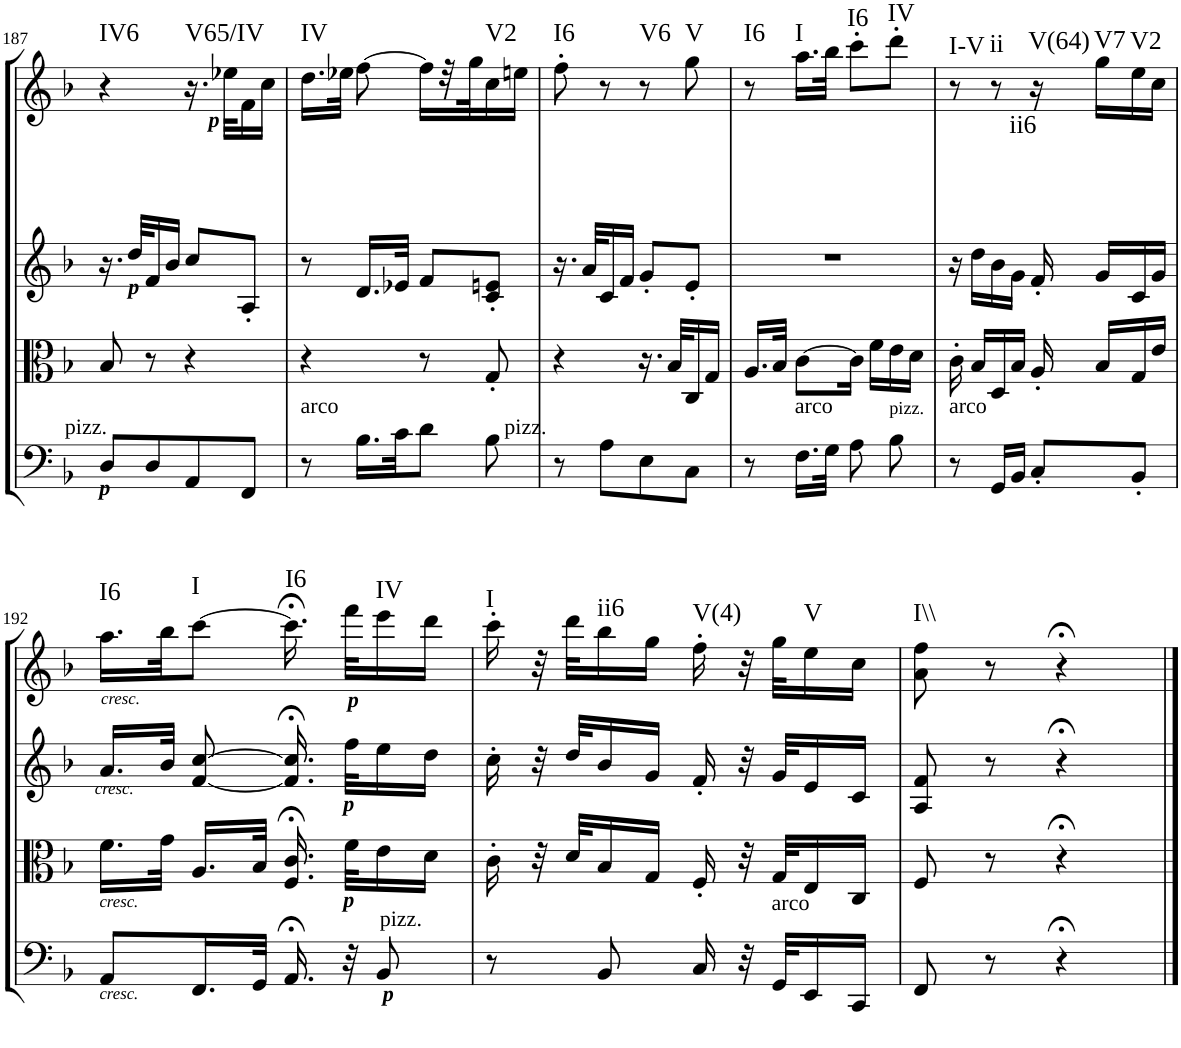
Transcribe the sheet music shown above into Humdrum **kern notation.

**kern	**kern	**kern	**harte	**kern	**harte
*part4	*part3	*part2	*part2	*part1	*part1
*staff4	*staff3	*staff2	*	*staff1	*
*I"Cello	*I"Viola	*I"2nd Violin	*	*I"1st Violin	*
*	*I'Vla	*I'Vln	*	*I'Vln	*
!!LO:PB:g=z
*clefF4	*clefC3	*clefG2	*	*clefG2	*
*k[b-]	*k[b-]	*k[b-]	*	*k[b-]	*
*F:	*F:	*F:	*	*F:	*
*M2/4	*M2/4	*M2/4	*	*M2/4	*
=187	=187	=187	=187	=187	=187
!LO:TX:a:t=pizz.	!	!	!	!	!
!LO:TX:a:Bi:t=p	!	!	!	!	!LO:H:kt=IV6
8D/L	8B-/	16.r	.	4r	N
!	!	!LO:TX:a:Bi:t=p	!	!	!
.	.	32dd/KLL	.	.	.
8D/	8r	16f/	.	.	.
.	.	16b-/JJ	.	.	.
!	!	!	!	!	!LO:H:kt=V65/IV
8AA/	4r	8cc/L	.	16.r	N
!	!	!	!	!LO:TX:b:Bi:t=p	!
.	.	.	.	32ee-X\KLL	.
8FF/J	.	8A'/J	.	16f\	.
.	.	.	.	16cc\JJ	.
=188	=188	=188	=188	=188	=188
!LO:TX:a:t=arco	!	!	!	!	!LO:H:kt=IV
8r	4r	8r	.	16.dd\LL	N
.	.	.	.	32ee-X\JJk	.
16.B-\LL	.	16.d/LL	.	[8ff\	.
32c\JK	.	32e-X/JJk	.	.	.
8d\J	8r	8f/L	.	16ff\LL]	.
.	.	.	.	32r	.
.	.	.	.	32gg\J	.
!LO:TX:a:t=pizz.	!	!	!	!	!LO:H:kt=V2
8B-\	8G'/	8c/' 8en/'J	.	16cc\	N
.	.	.	.	16een\JJ	.
=189	=189	=189	=189	=189	=189
!	!	!	!	!	!LO:H:kt=I6
8r	4r	16.r	.	8ff'\	N
.	.	32a/KLL	.	.	.
8A\L	.	16c/	.	8r	.
.	.	16f/JJ	.	.	.
!	!	!	!	!	!LO:H:kt=V6
8E\	16.r	8g'/L	.	8r	N
.	32B-/KLL	.	.	.	.
!	!	!	!	!	!LO:H:kt=V
8C\J	16C/	8e'/J	.	8gg\	N
.	16G/JJ	.	.	.	.
=190	=190	=190	=190	=190	=190
!	!	!	!	!	!LO:H:kt=I6
8r	16.A/LL	2r	.	8r	N
.	32B-/JJk	.	.	.	.
!LO:TX:a:t=arco	!	!	!	!	!LO:H:kt=I
16.F\LL	[8c\L	.	.	16.aa\LL	N
32G\JJk	.	.	.	32bb-\JJk	.
!	!	!	!	!	!LO:H:kt=I6
8A\	16c\Jk]	.	.	8ccc'\L	N
.	16f\LL	.	.	.	.
!LO:TX:a:t=pizz.	!	!	!	!	!LO:H:kt=IV
8B-\	16e\	.	.	8ddd'\J	N
.	16d\JJ	.	.	.	.
=191	=191	=191	=191	=191	=191
!LO:TX:a:t=arco	!	!	!	!	!LO:H:kt=I-V
8r	16c'\	16r	.	8r	N
.	16B-/LL	16dd\LL	.	.	.
!	!	!	!	!	!LO:H:kt=ii
16GG/LL	16D/	16b-\	.	8r	N
!	!	!	!LO:H:kt=ii6	!	!
16BB-/JJ	16B-/JJ	16g\JJ	N	.	.
!	!	!	!	!	!LO:H:kt=V(64)
8C'/L	16A'/	16f'/	.	16r	N
!	!	!	!	!	!LO:H:kt=V7
.	16B-/LL	16g/LL	.	16gg\LL	N
!	!	!	!	!	!LO:H:kt=V2
8BB-'/J	16G/	16c/	.	16ee\	N
.	16e/JJ	16g/JJ	.	16cc\JJ	.
!!LO:LB:g=z
=192	=192	=192	=192	=192	=192
!	!	!	!	!LO:TX:b:i:t=cresc.	!
!	!	!LO:TX:a:i:t=cresc.	!	!	!
!	!LO:TX:b:i:t=cresc.	!	!	!	!
!LO:TX:b:i:t=cresc.	!	!	!	!	!LO:H:kt=I6
8AA/L	16.f\LL	16.a/LL	.	16.aa\LL	N
.	32g\JJk	32b-/JJk	.	32bb-\JK	.
!	!	!	!	!	!LO:H:kt=I
16.FF/L	16.A/LL	[8f/ [8cc/	.	[8ccc\J	N
32GG/JJk	32B-/JJk	.	.	.	.
!	!	!	!	!	!LO:H:kt=I6
16.AA;</	16.F/;< 16.c/;<	16.f/];< 16.cc/];<	.	16.ccc;<\]	N
!	!	!	!	!LO:TX:b:Bi:t=p	!
!	!	!LO:TX:b:Bi:t=p	!	!	!
!	!LO:TX:b:Bi:t=p	!	!	!	!
32r	32f\KLL	32ff\KLL	.	32fff\KLL	.
!LO:TX:a:t=pizz.	!	!	!	!	!
!LO:TX:b:Bi:t=p	!	!	!	!	!LO:H:kt=IV
8BB-/	16e\	16ee\	.	16eee\	N
.	16d\JJ	16dd\JJ	.	16ddd\JJ	.
=193	=193	=193	=193	=193	=193
!	!	!	!	!	!LO:H:kt=I
8r	16c'\	16cc'\	.	16ccc'\	N
.	32r	32r	.	32r	.
.	32d/KLL	32dd/KLL	.	32ddd\KLL	.
!	!	!	!	!	!LO:H:kt=ii6
8BB-/	16B-/	16b-/	.	16bb-\	N
.	16G/JJ	16g/JJ	.	16gg\JJ	.
!	!	!	!	!	!LO:H:kt=V(4)
16C/	16F'/	16f'/	.	16ff'\	N
32r	32r	32r	.	32r	.
!LO:TX:a:t=arco	!	!	!	!	!
32GG/KLL	32G/KLL	32g/KLL	.	32gg\KLL	.
!	!	!	!	!	!LO:H:kt=V
16EE/	16E/	16e/	.	16ee\	N
16CC/JJ	16C/JJ	16c/JJ	.	16cc\JJ	.
=194	=194	=194	=194	=194	=194
!	!	!	!	!	!LO:H:kt=I\\
8FF/	8F/	8A/ 8f/	.	8a\ 8ff\	N
8r	8r	8r	.	8r	.
4r;<	4r;<	4r;<	.	4r;<	.
==	==	==	==	==	==
*-	*-	*-	*-	*-	*-
